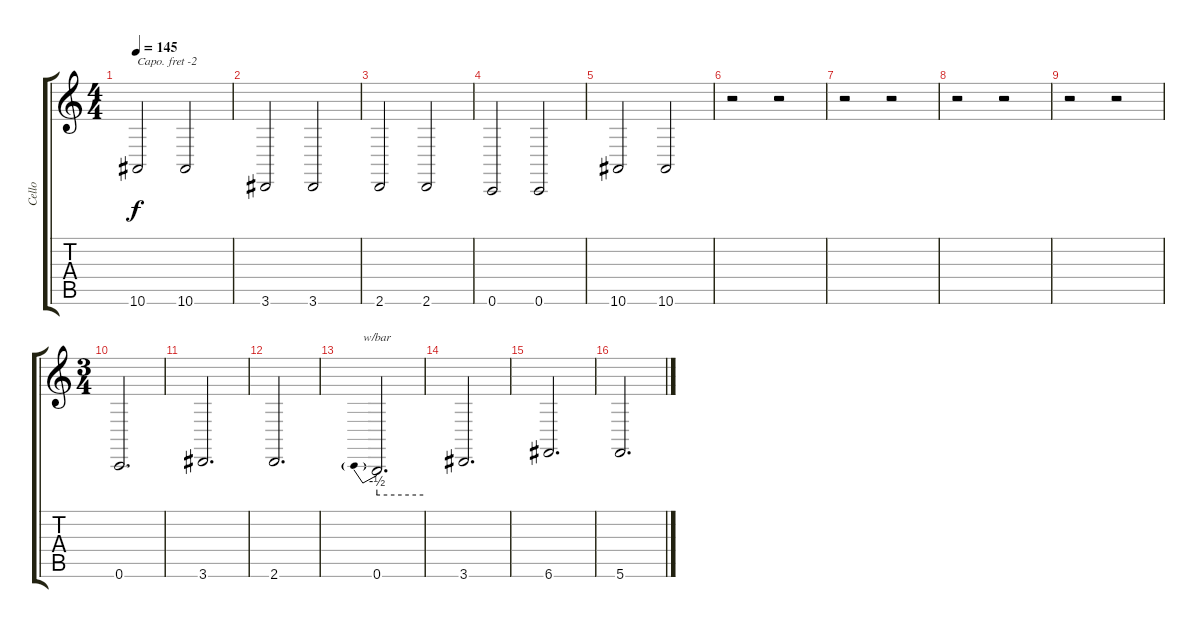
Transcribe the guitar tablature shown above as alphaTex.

\track ("Cello" "Cello") {instrument cello}
\staff {score tabs}
\capo -2
\tuning (E4 B3 G3 D3 A2 D2) {hide}
\ts (4 4)
\tempo 145
\clef g2
\ks c
10.6.2{dy f} 10.6.2 |
3.6.2 3.6.2 |
2.6.2 2.6.2 |
0.6.2 0.6.2 |
10.6.2 10.6.2 |
r.2 r.2 |
r.2 r.2 |
r.2 r.2 |
r.2 r.2 |
\ts (3 4)
0.6.2{d} |
3.6.2{d} |
2.6.2{d} |
0.6.2{d tbe (predive default 0 -2 60 -2)} |
3.6.2{d} |
6.6.2{d} |
5.6.2{d}
